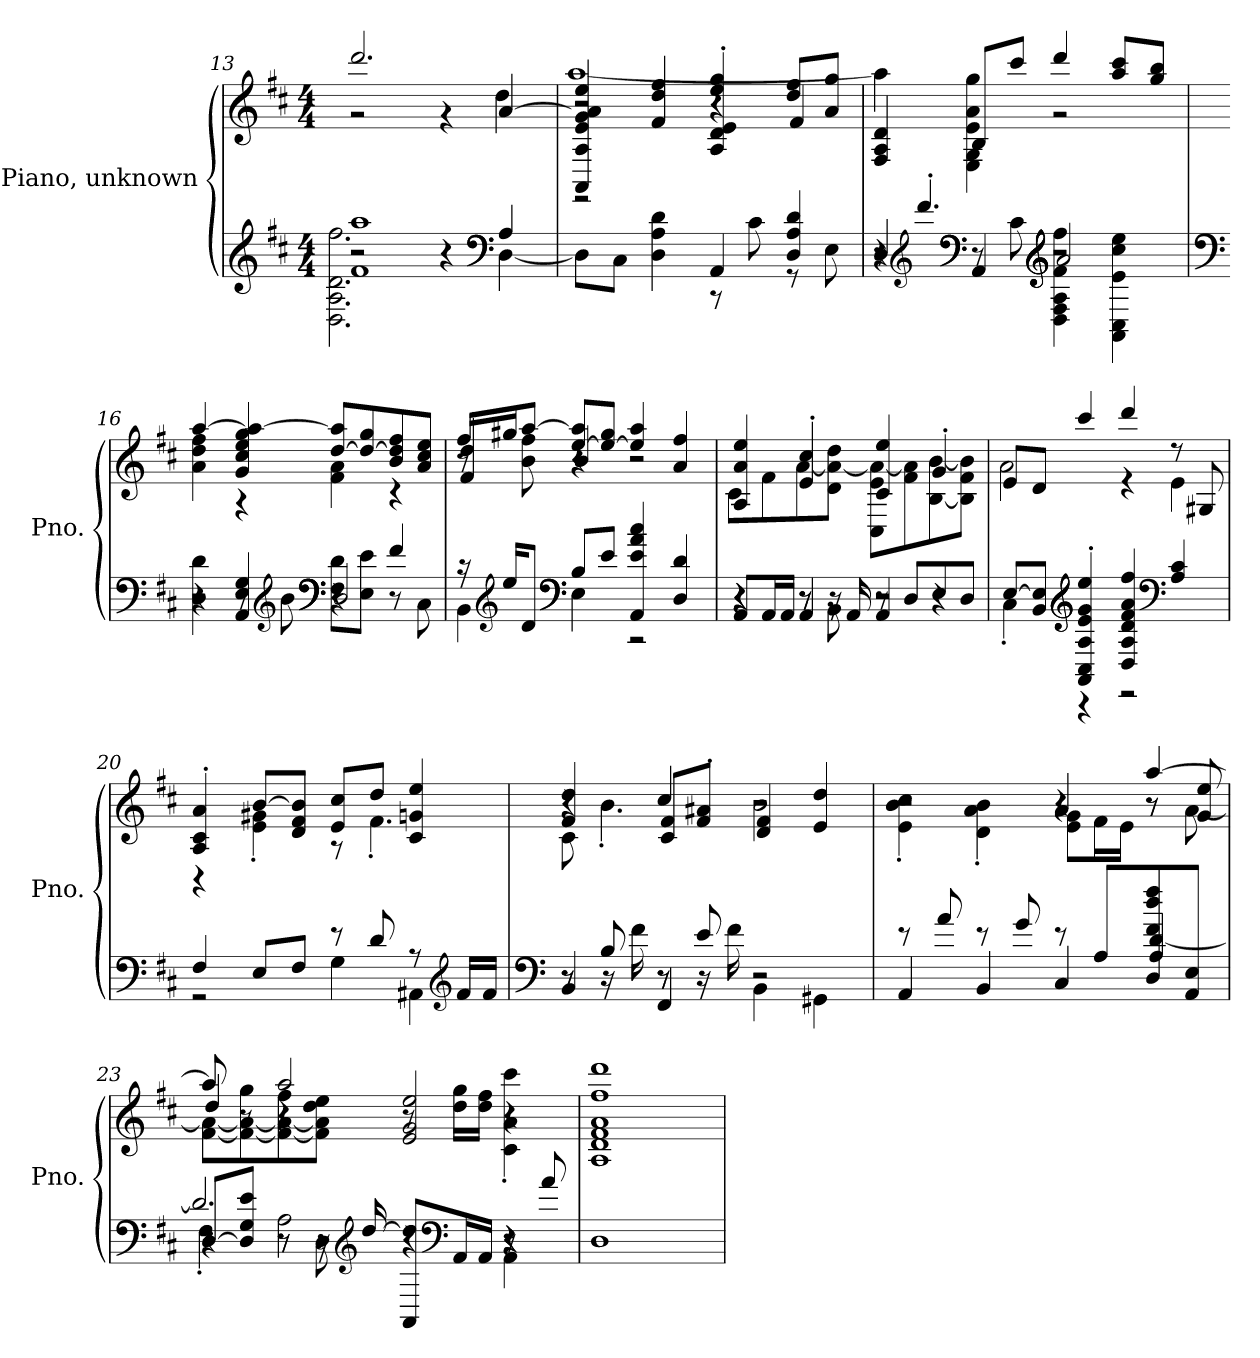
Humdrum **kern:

**kern	**kern
*part1	*part1
*staff2	*staff1
*I"Piano, unknown	*
*I'Pno.	*
*clefG2	*clefG2
*k[f#c#]	*k[f#c#]
*M4/4	*M4/4
=13	=13
*^	*^
*	*^	*	*
1f# 1aa	2.D\ 2.A\ 2.d\ 2.ff#\	2r	2.ddd/	2r
.	.	4r	.	4r
*clefF4	*	*	*	*
.	[4D\	4A/	[4a/	4dd\
*	*v	*v	*	*
=14	=14	=14	=14
*	*	*	*^
2r	8D\L]	4AA/ 4A/ 4e/ 4g/ 4a/] 4ee/	[1aa	2r
.	8C#\J	.	.	.
.	4D\ 4A\ 4d\	4f#/ 4dd/ 4ff#/	.	.
4AA/	8r	4A/' 4d/' 4e/' 4ee/' 4gg/'	.	4r
.	8c#\	.	.	.
4D/ 4A/ 4d/	8r	8dd/ 8ff#/L	.	4f#/
.	8E\	8a/ 8gg/J	.	.
*	*	*	*v	*v
=15	=15	=15	=15
*	*^	*	*
8r	4r	4D/	4F#/ 4A/ 4d/	4aa\]
*clefG2	*	*	*	*
4.ddd'/	.	.	.	.
*clefF4	*	*	*	*
.	8r	4AA/	8B/L	4E\ 4G\ 4e\ 4a\ 4gg\
.	8c#\	.	8ccc#/J	.
*clefG2	*	*	*	*
2r	4D\ 4F#\ 4A\ 4f#\ 4ff#\	2a/	4ddd/	2r
.	4AA\ 4C#\ 4e\ 4cc#\ 4ee\	.	8aa/ 8ccc#/L	.
.	.	.	8gg/ 8bb/J	.
!!LO:LB:g=z	!!
=16	=16	=16	=16	=16
*clefF4	*	*	*	*
2r	4D\ 4d\	4r	[4aa/	4a\ 4dd\ 4ff#\
.	8r	4AA/ 4E/ 4G/	4g/ 4cc#/ 4ee/ 4gg/ 4aa/_	4r
*clefG2	*	*	*	*
.	8b\	.	.	.
*clefF4	*	*	*	*
4r	8F#\ 8d\L	2D/	[8dd/ 8aa/]L	4f#\ 4a\
.	8E\ 8e\J	.	8dd/_ 8gg/	.
4f#/	8r	.	8b/ 8dd/] 8ff#/	4r
.	8C#\	.	8a/ 8cc#/ 8ee/J	.
*	*v	*v	*	*
=17	=17	=17	=17
*	*	*	*^
16r	4BB\	16ff#/LL	8r	4f#/' 4dd/'
*clefG2	*	*	*	*
16ee/KL	.	16gg#X/J	.	.
8d/J	.	[8aa/J	8b\ 8ff#\	.
*clefF4	*	*	*	*
8B/L	4E\	[8ee/ 8aa/]L	4r	4b/
8e/J	.	8ee/_ 8gg#/J	.	.
4AA/ 4e/ 4a/ 4cc#/	2r	4ee/] 4aa/	2r	2r
4D/ 4d/	.	4a/ 4ff#/	.	.
*	*	*	*v	*v
=18	=18	=18	=18
*	*^	*	*
8AA/L	4r	4r	4A/ 4a/ 4ee/	8c#\L
16AA/L	.	.	.	8f#\
16AA/JJ	.	.	.	.
8r	8r	4AA/	4e/' 4cc#/'	[8a\
16r	8BB\	.	.	8d\ 8a\_ 8dd\J
16AA/	.	.	.	.
8r	2r	4AA/	4c#/ 4ee/	8C#\ 8e\ 8a\_L
8D/L	.	.	.	8f#\ 8a\]
8E/	.	4r	4g'/	[8B\ [8b\
8D/J	.	.	.	8B\] 8f#\ 8b\]J
*	*v	*v	*	*
!!LO:LB:g=z	!!
=19	=19	=19	=19
[8E/L	4C#'\	8e/L	2a\
8BB/ 8E/]J	.	8d/J	.
*clefG2	*	*	*
4AA/' 4C#/' 4A/' 4e/' 4g/' 4ee/'	4r	4ccc#/	.
4D/ 4A/ 4d/ 4f#/ 4a/ 4ff#/	2r	4ddd/	4r
*clefF4	*	*	*
4A/ 4c#/	.	8r	4e\
.	.	8G#X/	.
=20	=20	=20	=20
4F#/	2r	4A/' 4c#/' 4a/'	4r
8E/L	.	[8b/L	4e\' 4g#X\'
8F#/J	.	8d/ 8f#/ 8b/]J	.
8r	4G\	8e/ 8cc#/L	8r
8d/	.	8dd/J	4.f#'\
8r	4AA#X\	4c#/ 4gn/ 4ee/	.
*clefG2	*	*	*
16f#/LL	.	.	.
16f#/JJ	.	.	.
*v	*v	*	*
*	*v	*v
=21	=21
*clefF4	*
*^	*^
*	*^	*	*^
8r	8r	4BB/	4r	8c#\	4f#/ 4dd/
8B/	16r	.	.	4.b'\	.
.	16f#\	.	.	.	.
8r	8r	4FF#/	4cc#/	.	8c#/ 8f#/L
8e/	16r	.	.	.	8f#/' 8a#X/'J
.	16f#\	.	.	.	.
2r	4BB\	2r	2r	2b\	4d/ 4f#/
.	4GG#X\	.	.	.	4e/ 4dd/
*	*v	*v	*	*	*
!!LO:LB:g=z	!!	!!
=22	=22	=22	=22	=22
8r	4AA/	2r	4e\' 4b\' 4cc#\'	2r
8a/	.	.	.	.
8r	4BB/	.	4d\' 4a\' 4b\'	.
8g/	.	.	.	.
8r	4C#/	4a/	8e\ 8g\L	4r
8A/L	.	.	16f#\L	.
.	.	.	16e\JJ	.
8D/ 8f#/ 8dd/ 8ff#/	4A/ [4d/	[4aa/	8r	8r
8AA/ 8E/J	.	.	[8a\	8g/ 8ee/
=23	=23	=23	=23	=23
*^	*^	*	*	*
[8D/L	4F#'\	2.d/]	4r	8aa/]	[8f#\ 8a\_L	4dd/
8D/] 8G/ 8e/J	.	.	.	8r	8f#\_ 8a\_ 8gg\	.
8r	2A\	.	8r	2aa/	8f#\_ 8a\_ 8ff#\	4r
16r	.	.	8D\	.	8f#\] 8a\] 8dd\ 8ee\J	.
*clefG2	*	*	*	*	*	*
[16dd/	.	.	.	.	.	.
8AA/ 8dd/]L	.	.	4r	.	8r	2e/ 2g/ 2ee/
*clefF4	*	*	*	*	*	*
16AA/L	.	.	.	.	16dd\ 16gg\LL	.
16AA/JJ	.	.	.	.	16dd\ 16ff#\JJ	.
8r	4r	4r	4AA\	4r	4c#\' 4a\' 4ccc#\'	.
8a/	.	.	.	.	.	.
*v	*v	*v	*v	*	*	*
*	*v	*v	*v
=24	=24
1D	1A 1d 1f# 1a 1ff# 1ddd
=	=
*-	*-
